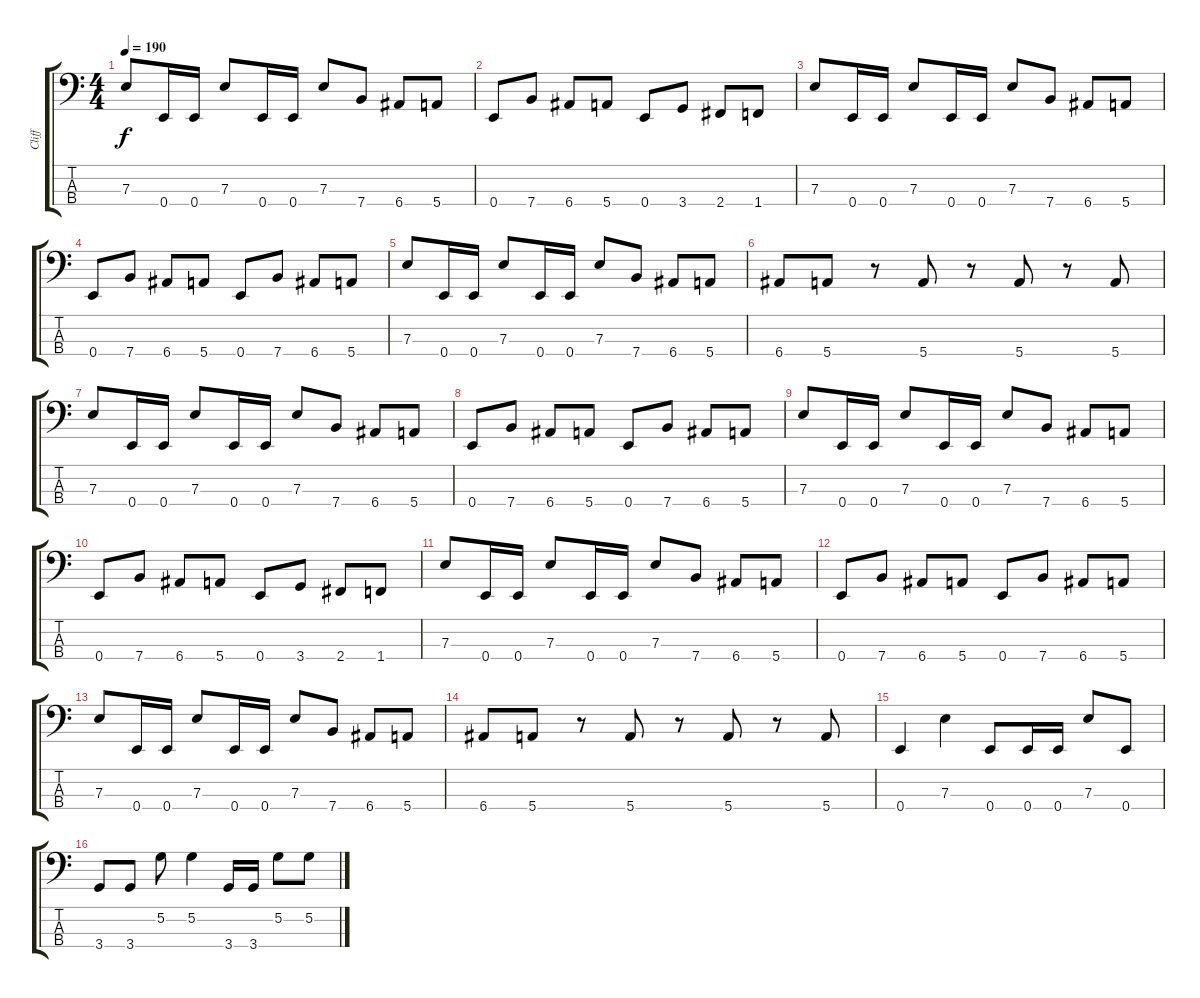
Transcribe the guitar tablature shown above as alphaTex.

\track ("Cliff" "Cliff") {instrument electricbassfinger}
\staff {score tabs}
\tuning (G2 D2 A1 E1) {hide}
\ts (4 4)
\tempo 190
\clef f4
\ks c
7.3.8{dy f} 0.4.16 0.4.16 7.3.8 0.4.16 0.4.16 7.3.8 7.4.8 6.4.8 5.4.8 |
0.4.8 7.4.8 6.4.8 5.4.8 0.4.8 3.4.8 2.4.8 1.4.8 |
7.3.8 0.4.16 0.4.16 7.3.8 0.4.16 0.4.16 7.3.8 7.4.8 6.4.8 5.4.8 |
0.4.8 7.4.8 6.4.8 5.4.8 0.4.8 7.4.8 6.4.8 5.4.8 |
7.3.8 0.4.16 0.4.16 7.3.8 0.4.16 0.4.16 7.3.8 7.4.8 6.4.8 5.4.8 |
6.4.8 5.4.8 r.8 5.4.8 r.8 5.4.8 r.8 5.4.8 |
7.3.8 0.4.16 0.4.16 7.3.8 0.4.16 0.4.16 7.3.8 7.4.8 6.4.8 5.4.8 |
0.4.8 7.4.8 6.4.8 5.4.8 0.4.8 7.4.8 6.4.8 5.4.8 |
7.3.8 0.4.16 0.4.16 7.3.8 0.4.16 0.4.16 7.3.8 7.4.8 6.4.8 5.4.8 |
0.4.8 7.4.8 6.4.8 5.4.8 0.4.8 3.4.8 2.4.8 1.4.8 |
7.3.8 0.4.16 0.4.16 7.3.8 0.4.16 0.4.16 7.3.8 7.4.8 6.4.8 5.4.8 |
0.4.8 7.4.8 6.4.8 5.4.8 0.4.8 7.4.8 6.4.8 5.4.8 |
7.3.8 0.4.16 0.4.16 7.3.8 0.4.16 0.4.16 7.3.8 7.4.8 6.4.8 5.4.8 |
6.4.8 5.4.8 r.8 5.4.8 r.8 5.4.8 r.8 5.4.8 |
0.4.4 7.3.4 0.4.8 0.4.16 0.4.16 7.3.8 0.4.8 |
3.4.8 3.4.8 5.2.8 5.2.4 3.4.16 3.4.16 5.2.8 5.2.8
